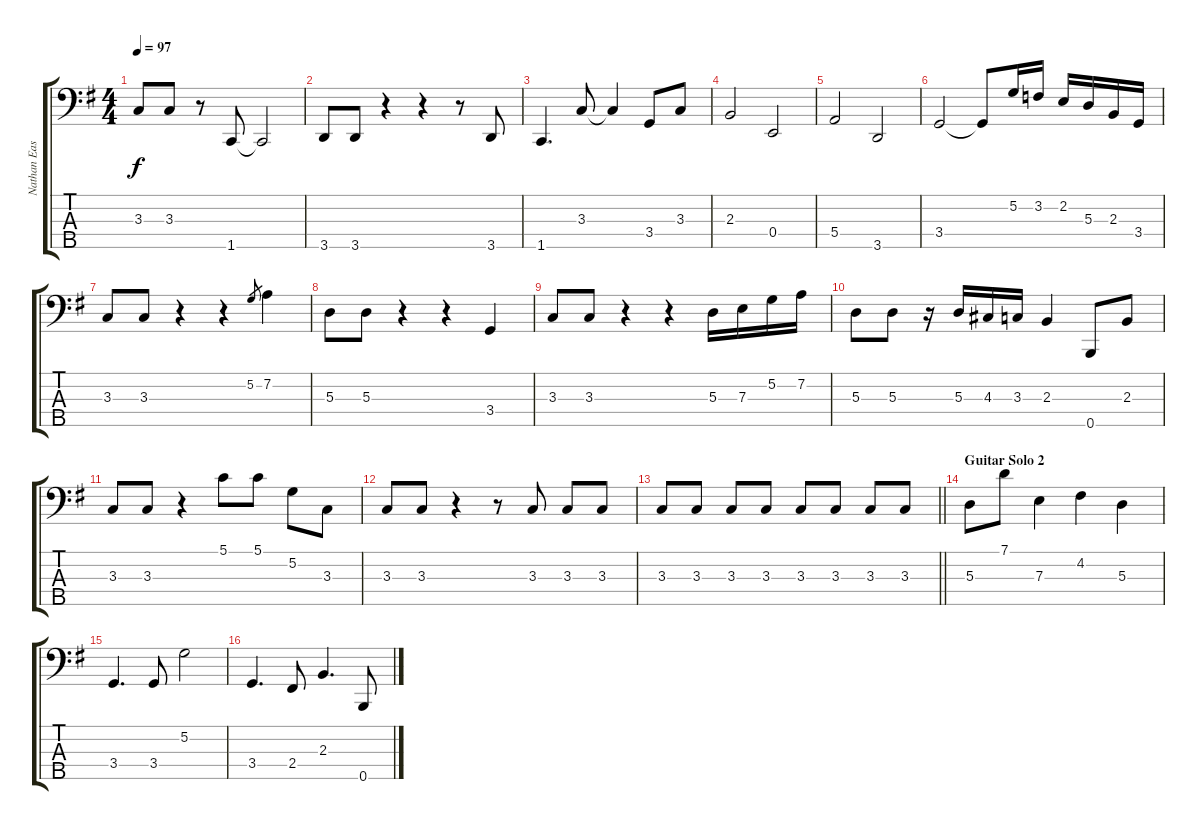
\track ("Nathan East" "Nathan Eas") {instrument electricbassfinger}
\staff {score tabs}
\tuning (G2 D2 A1 E1 B0) {hide}
\ts (4 4)
\tempo 97
\clef f4
\ks g
3.3.8{dy f} 3.3.8 r.8 1.5.8 1.5{t}.2 |
3.5.8 3.5.8 r.4 r.4 r.8 3.5.8 |
1.5.4{d} 3.3.8 3.3{t}.4 3.4.8 3.3.8 |
2.3.2 0.4.2 |
5.4.2 3.5.2 |
3.4.2 3.4{t}.8 5.2.16 3.2.16 2.2.16 5.3.16 2.3.16 3.4.16 |
3.3.8 3.3.8 r.4 r.4 5.2.8{gr} 7.2.4 |
5.3.8 5.3.8 r.4 r.4 3.4.4 |
3.3.8 3.3.8 r.4 r.4 5.3.16 7.3.16 5.2.16 7.2.16 |
5.3.8 5.3.8 r.16 5.3.16 4.3.16 3.3.16 2.3.4 0.5.8 2.3.8 |
3.3.8 3.3.8 r.4 5.1.8 5.1.8 5.2.8 3.3.8 |
3.3.8 3.3.8 r.4 r.8 3.3.8 3.3.8 3.3.8 |
\barLineRight lightlight
3.3.8 3.3.8 3.3.8 3.3.8 3.3.8 3.3.8 3.3.8 3.3.8 |
\section ("" "Guitar Solo 2")
5.3.8 7.1.8 7.3.4 4.2.4 5.3.4 |
3.4.4{d} 3.4.8 5.2.2 |
3.4.4{d} 2.4.8 2.3.4{d} 0.5.8
